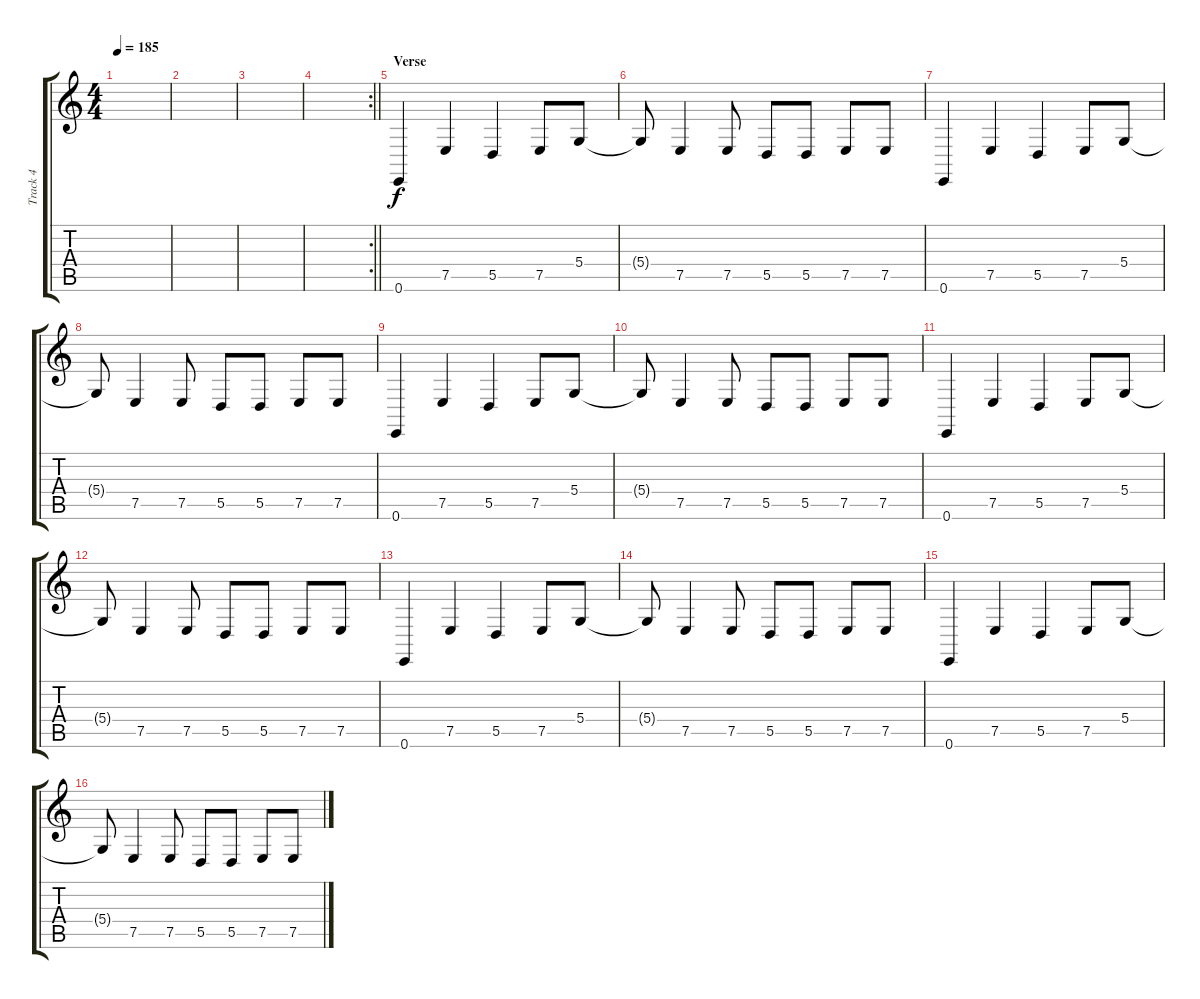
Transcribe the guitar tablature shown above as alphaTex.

\track ("Track 4" "Track 4") {instrument acousticgrandpiano}
\staff {score tabs}
\tuning (E4 B3 G3 D3 A2 E2) {hide}
\ts (4 4)
\tempo 185
\clef g2
\ks c
|
|
|
\rc 2
\barLineRight lightlight
|
\section ("" "Verse")
0.6.4 7.5.4 5.5.4 7.5.8 5.4.8 |
5.4{t}.8 7.5.4 7.5.8 5.5.8 5.5.8 7.5.8 7.5.8 |
0.6.4 7.5.4 5.5.4 7.5.8 5.4.8 |
5.4{t}.8 7.5.4 7.5.8 5.5.8 5.5.8 7.5.8 7.5.8 |
0.6.4 7.5.4 5.5.4 7.5.8 5.4.8 |
5.4{t}.8 7.5.4 7.5.8 5.5.8 5.5.8 7.5.8 7.5.8 |
0.6.4 7.5.4 5.5.4 7.5.8 5.4.8 |
5.4{t}.8 7.5.4 7.5.8 5.5.8 5.5.8 7.5.8 7.5.8 |
0.6.4 7.5.4 5.5.4 7.5.8 5.4.8 |
5.4{t}.8 7.5.4 7.5.8 5.5.8 5.5.8 7.5.8 7.5.8 |
0.6.4 7.5.4 5.5.4 7.5.8 5.4.8 |
5.4{t}.8 7.5.4 7.5.8 5.5.8 5.5.8 7.5.8 7.5.8
